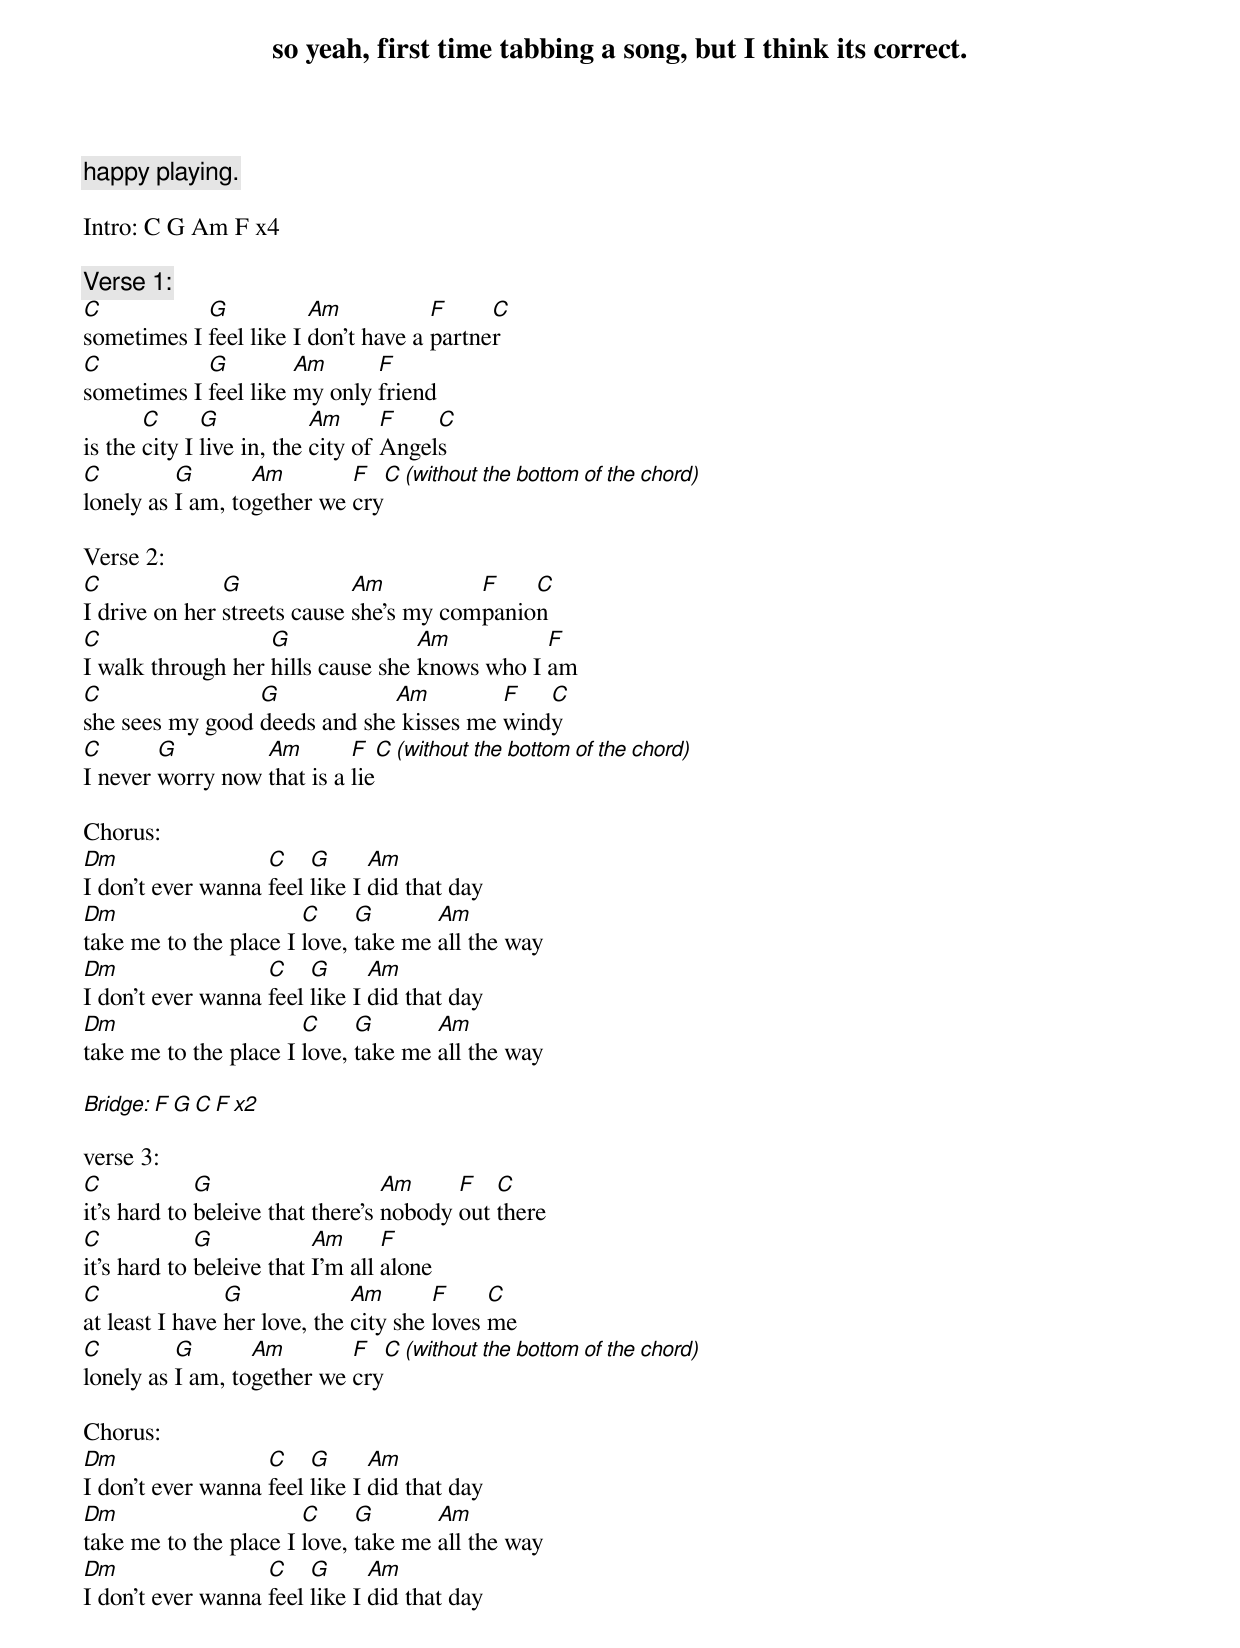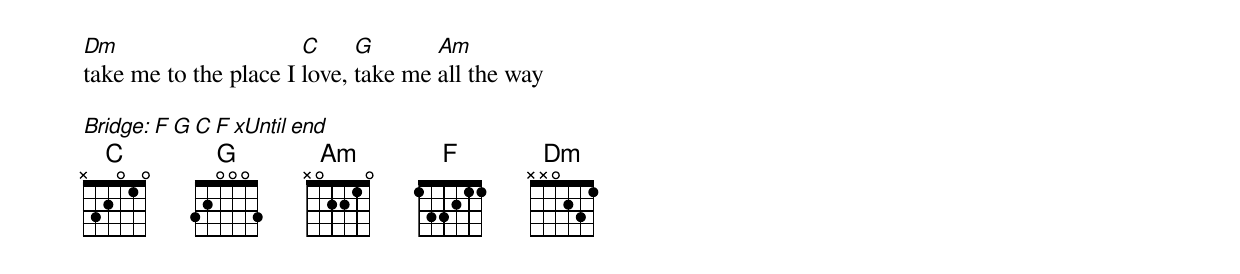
so yeah, first time tabbing a song, but I think its correct.

happy playing.

Intro: C G Am F x4

Verse 1:
C           G           Am           F     C
sometimes I feel like I don't have a partner
C           G         Am      F
sometimes I feel like my only friend
       C      G            Am      F    C
is the city I live in, the city of Angels
C         G       Am        F   C (without the bottom of the chord)
lonely as I am, together we cry

Verse 2:
C              G             Am          F    C
I drive on her streets cause she's my companion
C                  G               Am          F
I walk through her hills cause she knows who I am
C                G            Am         F   C
she sees my good deeds and she kisses me windy
C       G         Am        F   C (without the bottom of the chord)
I never worry now that is a lie

Chorus:
Dm                 C    G      Am
I don't ever wanna feel like I did that day
Dm                     C     G       Am
take me to the place I love, take me all the way
Dm                 C    G      Am
I don't ever wanna feel like I did that day
Dm                     C     G       Am
take me to the place I love, take me all the way

Bridge: F G C F x2

verse 3:
C            G                    Am     F   C
it's hard to beleive that there's nobody out there
C            G            Am      F
it's hard to beleive that I'm all alone
C               G             Am       F     C
at least I have her love, the city she loves me
C         G       Am        F   C (without the bottom of the chord)
lonely as I am, together we cry

Chorus:
Dm                 C    G      Am
I don't ever wanna feel like I did that day
Dm                     C     G       Am
take me to the place I love, take me all the way
Dm                 C    G      Am
I don't ever wanna feel like I did that day
Dm                     C     G       Am
take me to the place I love, take me all the way

Bridge: F G C F xUntil end
